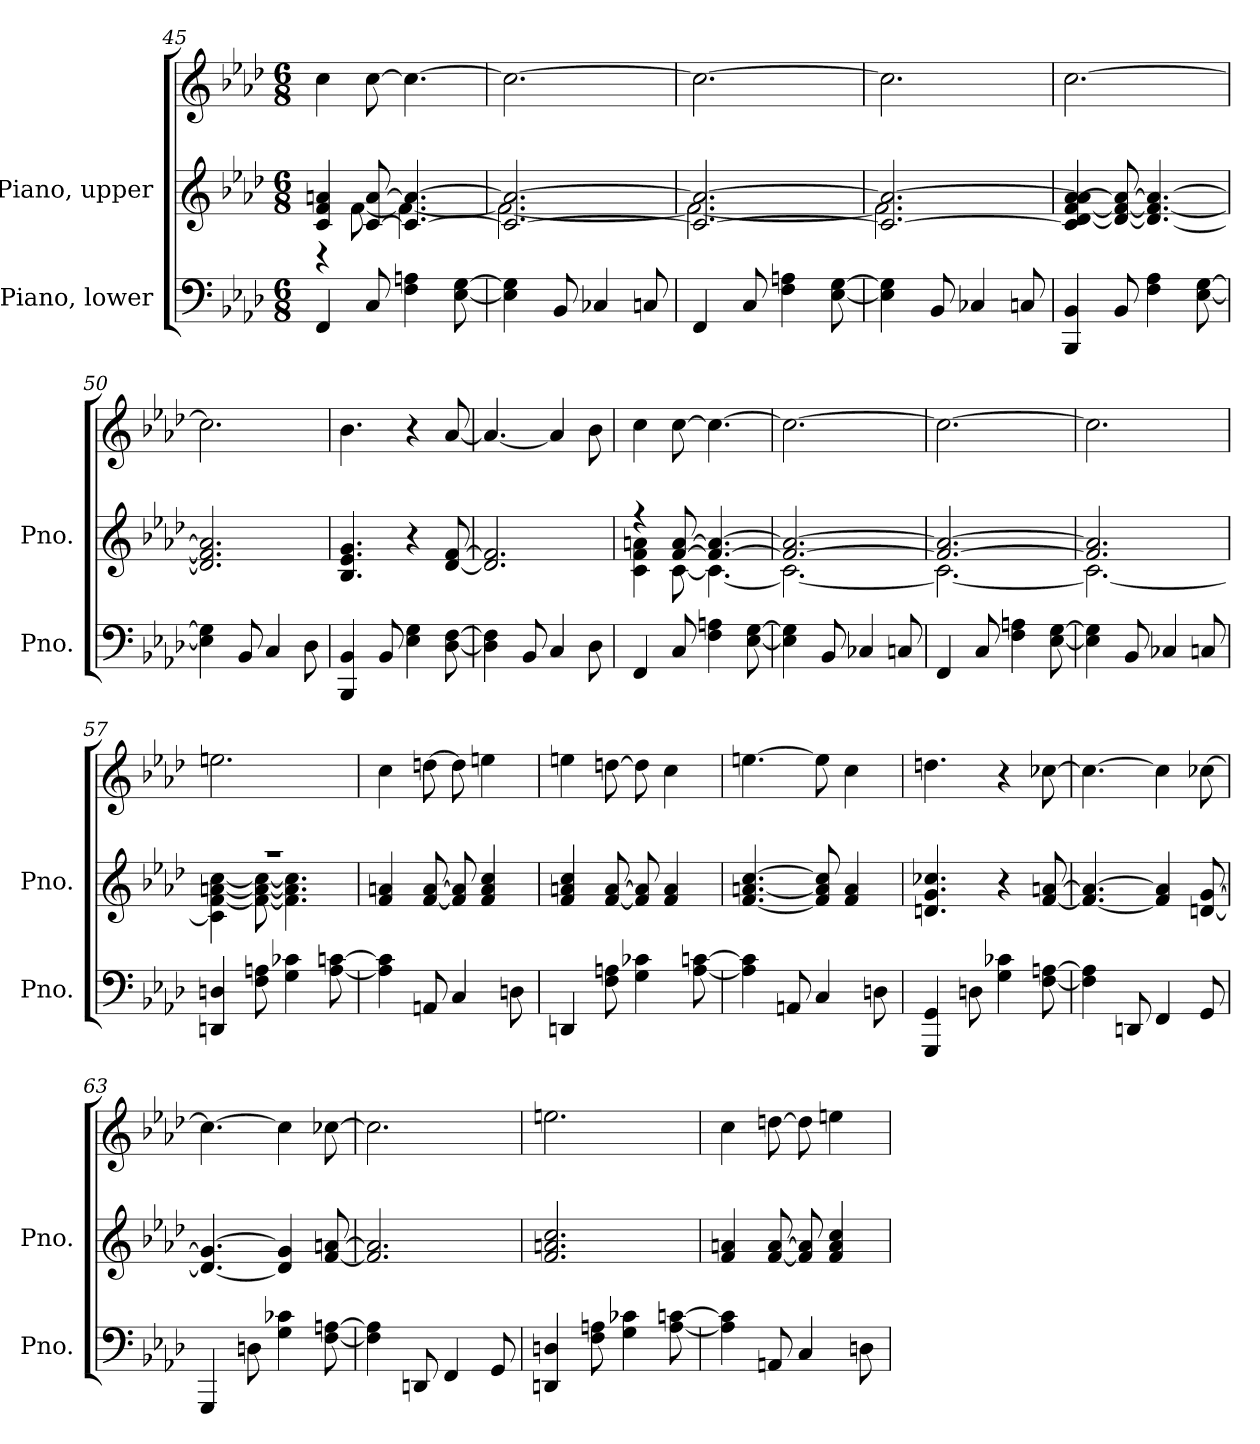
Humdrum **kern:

**kern	**kern	**kern
*part2	*part1	*part1
*staff3	*staff2	*staff1
*I"Piano, lower	*I"Piano, upper	*
*I'Pno.	*I'Pno.	*
!!LO:LB:g=z
*clefF4	*clefG2	*clefG2
*k[b-e-a-d-]	*k[b-e-a-d-]	*k[b-e-a-d-]
*M6/8	*M6/8	*M6/8
=45	=45	=45
*	*^	*
4FF/	4c/ 4f/ 4an/	4r	4cc\
8C/	[8c/ [8a/	[8f\	[8cc\
4F\ 4An\	4.c/_ 4.a/_	4.f\_	4.cc\_
[8E-\ [8G\	.	.	.
=46	=46	=46	=46
4E-\] 4G\]	2.c/_ 2.a/_	2.f\_	2.cc\_
8BB-/	.	.	.
4C-X/	.	.	.
8Cn/	.	.	.
=47	=47	=47	=47
4FF/	2.c/_ 2.a/_	2.f\_	2.cc\_
8C/	.	.	.
4F\ 4An\	.	.	.
[8E-\ [8G\	.	.	.
=48	=48	=48	=48
4E-\] 4G\]	2.c/_ 2.a/_	2.f\]	2.cc\]
8BB-/	.	.	.
4C-X/	.	.	.
8Cn/	.	.	.
*	*v	*v	*
=49	=49	=49
4BBB-/ 4BB-/	4c/] [4d-/ [4f/ [4a-/ 4a/]	[2.cc\
8BB-/	8d-/_ 8f/_ 8a-/_	.
4F\ 4A-\	4.d-/_ 4.f/_ 4.a-/_	.
[8E-\ [8G\	.	.
!!LO:LB:g=z
=50	=50	=50
4E-\] 4G\]	2.d-/] 2.f/] 2.a-/]	2.cc\]
8BB-/	.	.
4C/	.	.
8D-\	.	.
=51	=51	=51
4BBB-/ 4BB-/	4.B-/ 4.e-/ 4.g/	4.b-\
8BB-/	.	.
4E-\ 4G\	4r	4r
[8D-\ [8F\	[8d-/ [8f/	[8a-/
=52	=52	=52
4D-\] 4F\]	2.d-/] 2.f/]	4.a-/_
8BB-/	.	.
4C/	.	4a-/]
8D-\	.	8b-\
=53	=53	=53
*	*^	*
4FF/	4r	4c\ 4f\ 4an\	4cc\
8C/	[8f/ [8a/	[8c\	[8cc\
4F\ 4An\	4.f/_ 4.a/_	4.c\_	4.cc\_
[8E-\ [8G\	.	.	.
=54	=54	=54	=54
4E-\] 4G\]	2.f/_ 2.a/_	2.c\_	2.cc\_
8BB-/	.	.	.
4C-X/	.	.	.
8Cn/	.	.	.
=55	=55	=55	=55
4FF/	2.f/_ 2.a/_	2.c\_	2.cc\_
8C/	.	.	.
4F\ 4An\	.	.	.
[8E-\ [8G\	.	.	.
!!LO:LB:g=z
=56	=56	=56	=56
4E-\] 4G\]	2.f/] 2.a/]	2.c\_	2.cc\]
8BB-/	.	.	.
4C-X/	.	.	.
8Cn/	.	.	.
=57	=57	=57	=57
4DDn/ 4Dn/	2.r	4c\] [4f\ [4an\ [4cc\	2.een\
8F\ 8An\	.	8f\_ 8a\_ 8cc\_	.
4G\ 4c-X\	.	4.f\] 4.a\] 4.cc\]	.
[8A\ [8cn\	.	.	.
*	*v	*v	*
=58	=58	=58
4A\] 4c\]	4f/ 4an/	4cc\
8AAn/	[8f/ [8a/	[8ddn\
4C/	8f/] 8a/]	8dd\]
.	4f/ 4a/ 4cc/	4een\
8Dn\	.	.
=59	=59	=59
4DDn/	4f/ 4an/ 4cc/	4een\
8F\ 8An\	[8f/ [8a/	[8ddn\
4G\ 4c-X\	8f/] 8a/]	8dd\]
.	4f/ 4a/	4cc\
[8A\ [8cn\	.	.
=60	=60	=60
4A\] 4c\]	[4.f/ [4.an/ [4.cc/	[4.een\
8AAn/	.	.
4C/	8f/] 8a/] 8cc/]	8ee\]
.	4f/ 4a/	4cc\
8Dn\	.	.
!!LO:PB:g=z
=61	=61	=61
4GGG/ 4GG/	4.dn/ 4.g/ 4.cc-X/	4.ddn\
8Dn\	.	.
4G\ 4c-X\	4r	4r
[8F\ [8An\	[8f/ [8an/	[8cc-X\
=62	=62	=62
4F\] 4A\]	4.f/_ 4.a/_	4.cc-\_
8DDn/	.	.
4FF/	4f/] 4a/]	4cc-\]
8GG/	[8dn/ [8g/	[8cc-X\
=63	=63	=63
4GGG/	4.d/_ 4.g/_	4.cc-\_
8Dn\	.	.
4G\ 4c-X\	4d/] 4g/]	4cc-\]
[8F\ [8An\	[8f/ [8an/	[8cc-X\
=64	=64	=64
4F\] 4A\]	2.f/] 2.a/]	2.cc-\]
8DDn/	.	.
4FF/	.	.
8GG/	.	.
=65	=65	=65
4DDn/ 4Dn/	2.f/ 2.an/ 2.cc/	2.een\
8F\ 8An\	.	.
4G\ 4c-X\	.	.
[8A\ [8cn\	.	.
!!LO:LB:g=z
=66	=66	=66
4A\] 4c\]	4f/ 4an/	4cc\
8AAn/	[8f/ [8a/	[8ddn\
4C/	8f/] 8a/]	8dd\]
.	4f/ 4a/ 4cc/	4een\
8Dn\	.	.
=	=	=
*-	*-	*-
